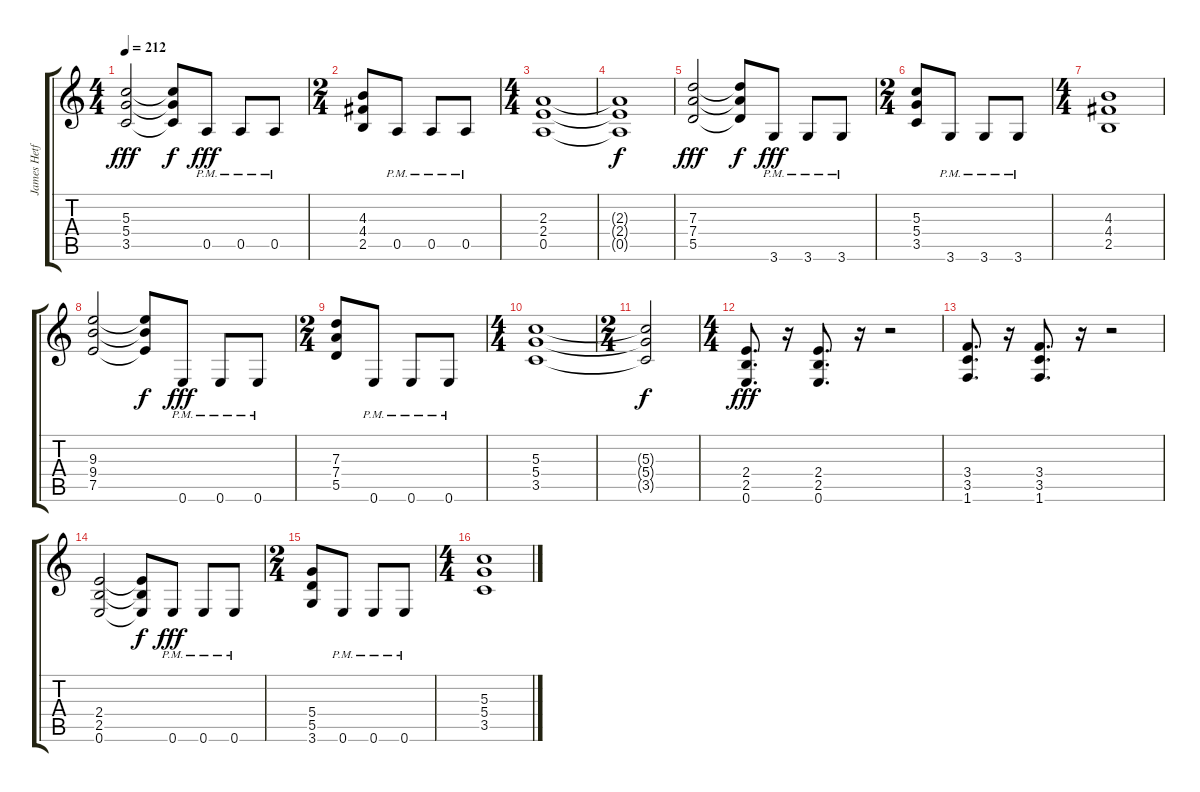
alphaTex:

\track ("James Hetfield" "James Hetf") {instrument distortionguitar}
\staff {score tabs}
\tuning (E4 B3 G3 D3 A2 E2) {hide}
\ts (4 4)
\tempo 212
\clef g2
\ks c
(5.3 5.4 3.5).2{dy fff} (5.3{t} 5.4{t} 3.5{t}).8{dy f} 0.5{pm}.8{dy fff} 0.5{pm}.8 0.5{pm}.8 |
\ts (2 4)
(4.3 4.4 2.5).8 0.5{pm}.8 0.5{pm}.8 0.5{pm}.8 |
\ts (4 4)
(2.3 2.4 0.5).1 |
(2.3{t} 2.4{t} 0.5{t}).1{dy f} |
(7.3 7.4 5.5).2{dy fff} (7.3{t} 7.4{t} 5.5{t}).8{dy f} 3.6{pm}.8{dy fff} 3.6{pm}.8 3.6{pm}.8 |
\ts (2 4)
(5.3 5.4 3.5).8 3.6{pm}.8 3.6{pm}.8 3.6{pm}.8 |
\ts (4 4)
(4.3 4.4 2.5).1 |
(9.3 9.4 7.5).2 (9.3{t} 9.4{t} 7.5{t}).8{dy f} 0.6{pm}.8{dy fff} 0.6{pm}.8 0.6{pm}.8 |
\ts (2 4)
(7.3 7.4 5.5).8 0.6{pm}.8 0.6{pm}.8 0.6{pm}.8 |
\ts (4 4)
(5.3 5.4 3.5).1 |
\ts (2 4)
(5.3{t} 5.4{t} 3.5{t}).2{dy f} |
\ts (4 4)
(2.4 2.5 0.6).8{d dy fff} r.16 (2.4 2.5 0.6).8{d} r.16 r.2 |
(3.4 3.5 1.6).8{d} r.16 (3.4 3.5 1.6).8{d} r.16 r.2 |
(2.4 2.5 0.6).2 (2.4{t} 2.5{t} 0.6{t}).8{dy f} 0.6{pm}.8{dy fff} 0.6{pm}.8 0.6{pm}.8 |
\ts (2 4)
(5.4 5.5 3.6).8 0.6{pm}.8 0.6{pm}.8 0.6{pm}.8 |
\ts (4 4)
(5.3 5.4 3.5).1
